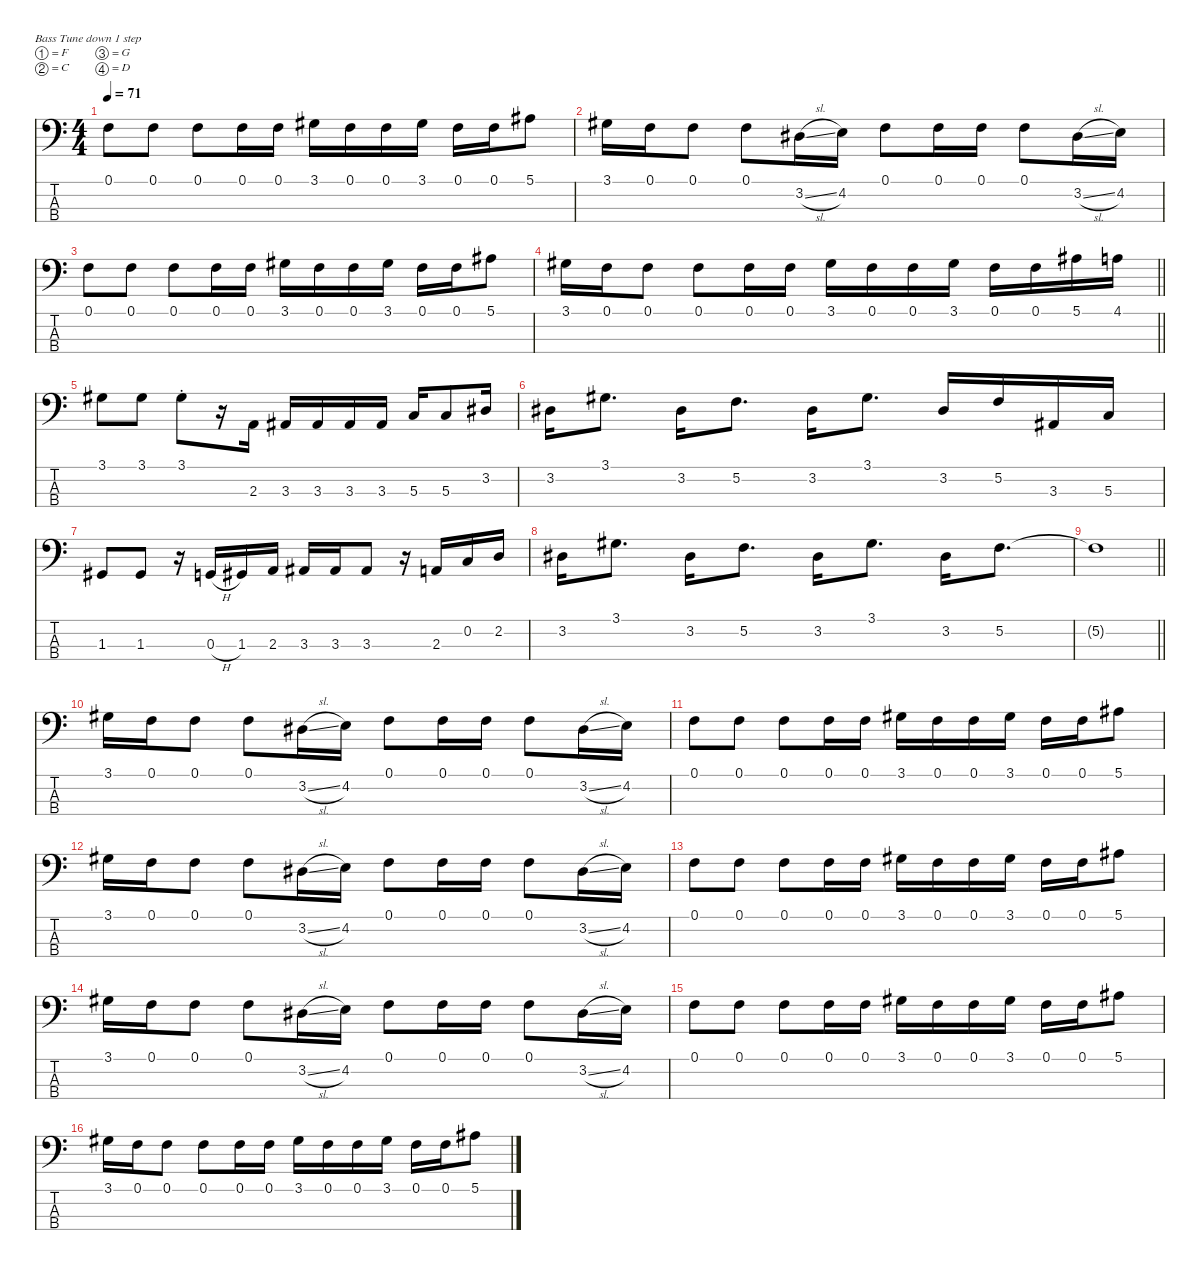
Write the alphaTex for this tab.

\defaultSystemsLayout 4
\hideDynamics
\bracketExtendMode nobrackets
\singleTrackTrackNamePolicy hidden
\multiTrackTrackNamePolicy hidden
\firstSystemTrackNameMode fullname
\firstSystemTrackNameOrientation horizontal
\otherSystemsTrackNameOrientation horizontal
\track ("Bass" "el.bs.") {instrument electricbassfinger}
\staff {score tabs}
\tuning (F2 C2 G1 D1)
\ts (4 4)
\tempo 71
\clef f4
\ks c
0.1.8{dy mf beam Down} 0.1.8{beam Down} 0.1.8{beam Down} 0.1.16{beam Down} 0.1.16{beam Down} 3.1{acc #}.16{beam Down} 0.1.16{beam Down} 0.1.16{beam Down} 3.1{acc #}.16{beam Down} 0.1.16{beam Down} 0.1.16{beam Down} 5.1{acc #}.8{beam Down} |
3.1{acc #}.16{beam Down} 0.1.16{beam Down} 0.1.8{beam Down} 0.1.8{beam Down} 3.2{sl acc #}.16{beam Down} 4.2.16{beam Down} 0.1.8{beam Down} 0.1.16{beam Down} 0.1.16{beam Down} 0.1.8{beam Down} 3.2{sl acc #}.16{beam Down} 4.2.16{beam Down} |
0.1.8{beam Down} 0.1.8{beam Down} 0.1.8{beam Down} 0.1.16{beam Down} 0.1.16{beam Down} 3.1{acc #}.16{beam Down} 0.1.16{beam Down} 0.1.16{beam Down} 3.1{acc #}.16{beam Down} 0.1.16{beam Down} 0.1.16{beam Down} 5.1{acc #}.8{beam Down} |
\barLineRight lightlight
3.1{acc #}.16{beam Down} 0.1.16{beam Down} 0.1.8{beam Down} 0.1.8{beam Down} 0.1.16{beam Down} 0.1.16{beam Down} 3.1{acc #}.16{beam Down} 0.1.16{beam Down} 0.1.16{beam Down} 3.1{acc #}.16{beam Down} 0.1.16{beam Down} 0.1.16{beam Down} 5.1{acc #}.16{beam Down} 4.1.16{beam Down} |
3.1{acc #}.8{beam Down} 3.1{acc #}.8{beam Down} 3.1{st acc #}.8{beam Down} r.16{beam Down} 2.3.16{beam Down} 3.3{acc #}.16{beam Up} 3.3{acc #}.16{beam Up} 3.3{acc #}.16{beam Up} 3.3{acc #}.16{beam Up} 5.3.16{beam Up} 5.3.8{beam Up} 3.2{acc #}.16{beam Up} |
3.2{acc #}.16{beam Down} 3.1{acc #}.8{d beam Down} 3.2{acc #}.16{beam Down} 5.2.8{d beam Down} 3.2{acc #}.16{beam Down} 3.1{acc #}.8{d beam Down} 3.2{acc #}.16{beam Up} 5.2.16{beam Up} 3.3{acc #}.16{beam Up} 5.3.16{beam Up} |
1.3{acc #}.8{beam Up} 1.3{acc #}.8{beam Up} r.16{beam Up} 0.3{h}.16{beam Up} 1.3{acc #}.16{beam Up} 2.3.16{beam Up} 3.3{acc #}.16{beam Up} 3.3{acc #}.16{beam Up} 3.3{acc #}.8{beam Up} r.16{beam Up} 2.3.16{beam Up} 0.2.16{beam Up} 2.2.16{beam Up} |
3.2{acc #}.16{beam Down} 3.1{acc #}.8{d beam Down} 3.2{acc #}.16{beam Down} 5.2.8{d beam Down} 3.2{acc #}.16{beam Down} 3.1{acc #}.8{d beam Down} 3.2{acc #}.16{beam Down} 5.2.8{d beam Down} |
\barLineRight lightlight
5.2{t}.1{dy f beam Down} |
3.1{acc #}.16{dy mf beam Down} 0.1.16{beam Down} 0.1.8{beam Down} 0.1.8{beam Down} 3.2{sl acc #}.16{beam Down} 4.2.16{beam Down} 0.1.8{beam Down} 0.1.16{beam Down} 0.1.16{beam Down} 0.1.8{beam Down} 3.2{sl acc #}.16{beam Down} 4.2.16{beam Down} |
0.1.8{beam Down} 0.1.8{beam Down} 0.1.8{beam Down} 0.1.16{beam Down} 0.1.16{beam Down} 3.1{acc #}.16{beam Down} 0.1.16{beam Down} 0.1.16{beam Down} 3.1{acc #}.16{beam Down} 0.1.16{beam Down} 0.1.16{beam Down} 5.1{acc #}.8{beam Down} |
3.1{acc #}.16{beam Down} 0.1.16{beam Down} 0.1.8{beam Down} 0.1.8{beam Down} 3.2{sl acc #}.16{beam Down} 4.2.16{beam Down} 0.1.8{beam Down} 0.1.16{beam Down} 0.1.16{beam Down} 0.1.8{beam Down} 3.2{sl acc #}.16{beam Down} 4.2.16{beam Down} |
0.1.8{beam Down} 0.1.8{beam Down} 0.1.8{beam Down} 0.1.16{beam Down} 0.1.16{beam Down} 3.1{acc #}.16{beam Down} 0.1.16{beam Down} 0.1.16{beam Down} 3.1{acc #}.16{beam Down} 0.1.16{beam Down} 0.1.16{beam Down} 5.1{acc #}.8{beam Down} |
3.1{acc #}.16{beam Down} 0.1.16{beam Down} 0.1.8{beam Down} 0.1.8{beam Down} 3.2{sl acc #}.16{beam Down} 4.2.16{beam Down} 0.1.8{beam Down} 0.1.16{beam Down} 0.1.16{beam Down} 0.1.8{beam Down} 3.2{sl acc #}.16{beam Down} 4.2.16{beam Down} |
0.1.8{beam Down} 0.1.8{beam Down} 0.1.8{beam Down} 0.1.16{beam Down} 0.1.16{beam Down} 3.1{acc #}.16{beam Down} 0.1.16{beam Down} 0.1.16{beam Down} 3.1{acc #}.16{beam Down} 0.1.16{beam Down} 0.1.16{beam Down} 5.1{acc #}.8{beam Down} |
3.1{acc #}.16{beam Down} 0.1.16{beam Down} 0.1.8{beam Down} 0.1.8{beam Down} 0.1.16{beam Down} 0.1.16{beam Down} 3.1{acc #}.16{beam Down} 0.1.16{beam Down} 0.1.16{beam Down} 3.1{acc #}.16{beam Down} 0.1.16{beam Down} 0.1.16{beam Down} 5.1{acc #}.8{beam Down}
